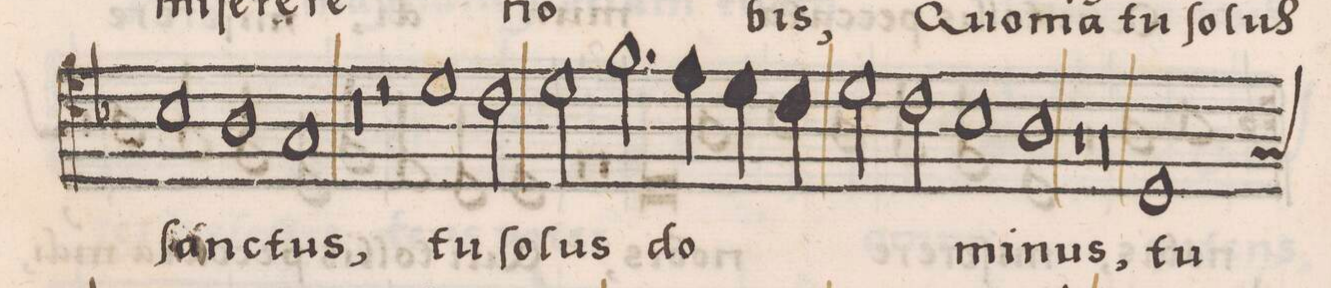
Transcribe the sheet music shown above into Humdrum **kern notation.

**kern	**text
*I"BASSVS	*
*clefC4	*
*k[b-]	*
*met(C|)	*
*M2/1	*
1B-\	ſan-
=104-	=104-
1A\	.
1G/	-ctus,
=105-	=105-
0r	.
=106-	=106-
2r	.
1d\	tu
2c\	ſo-
=107-	=107-
2d\	-lus
2.f\	.
4e\	do-
4d\	.
4c\	.
=108-	=108-
2d\	.
2c\	.
1B-\	-mi-
=109-	=109-
1A\	-nus,
1r	.
=110-	=110-
0r	.
=111-	=111-
*custos:G	*
1D/	tu
*-	*-
